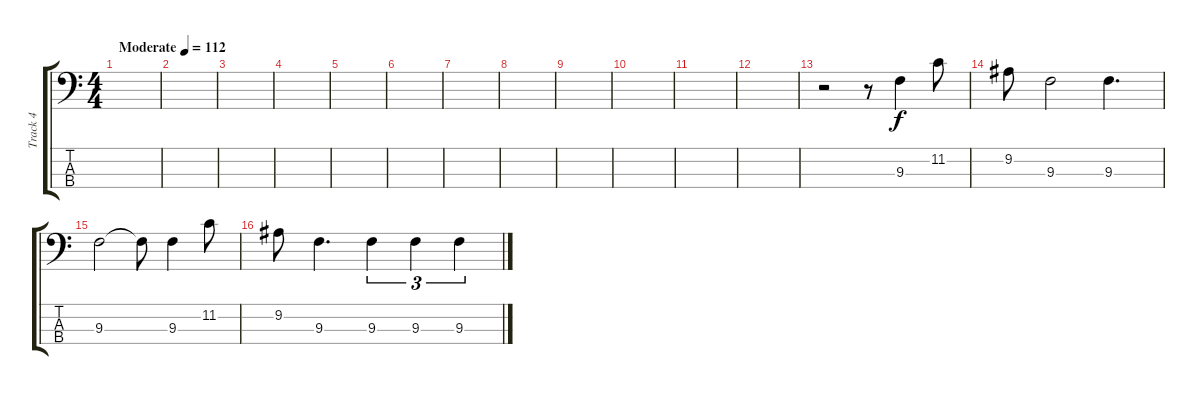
\track ("Track 4" "Track 4") {instrument electricbassfinger}
\staff {score tabs}
\tuning (Gb2 Db2 Ab1 Eb1) {hide}
\ts (4 4)
\tempo (112 "Moderate")
\clef f4
\ks c
|
|
|
|
|
|
|
|
|
|
|
|
r.2 r.8 9.3.4 11.2.8 |
9.2.8 9.3.2 9.3.4{d} |
9.3.2 9.3{t}.8 9.3.4 11.2.8 |
9.2.8 9.3.4{d} 9.3.4{tu (3 2)} 9.3.4{tu (3 2)} 9.3.4{tu (3 2)}
